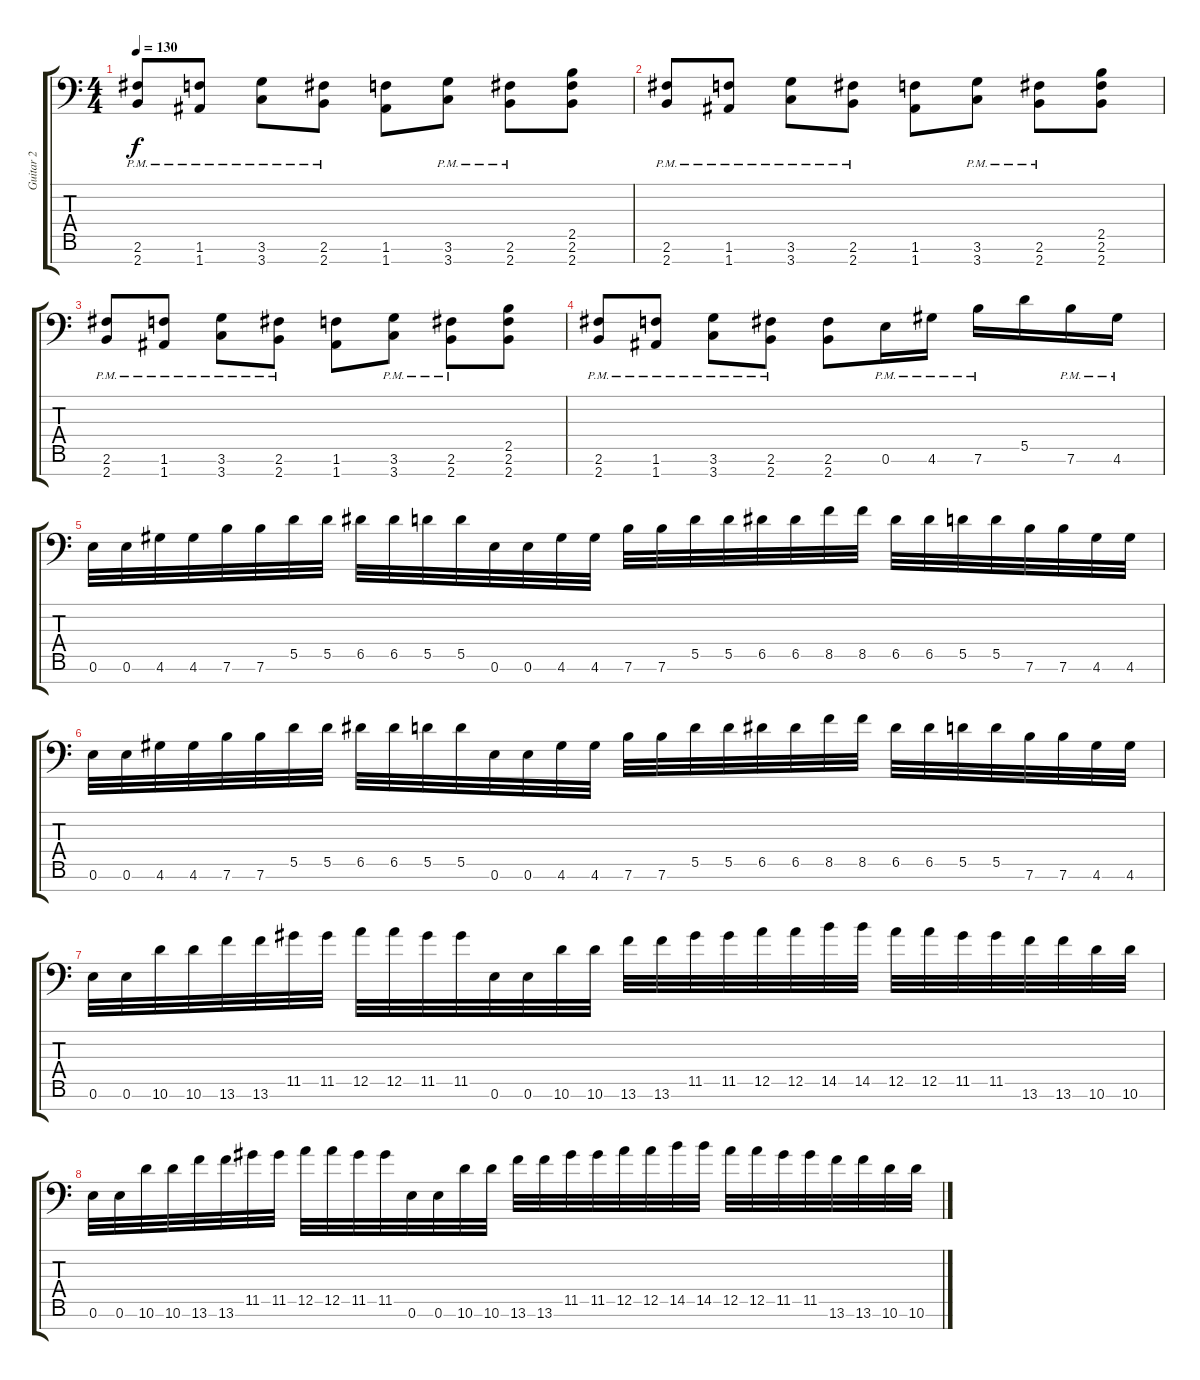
\track ("Guitar 2" "Guitar 2") {instrument distortionguitar}
\staff {score tabs}
\tuning (E4 B3 G3 D3 A2 E2 A1) {hide}
\ts (4 4)
\tempo 130
\clef f4
\ks c
(2.6{pm} 2.7{pm}).8{dy f} (1.6{pm} 1.7{pm}).8 (3.6{pm} 3.7{pm}).8 (2.6{pm} 2.7{pm}).8 (1.6 1.7).8 (3.6{pm} 3.7{pm}).8 (2.6{pm} 2.7{pm}).8 (2.5 2.6 2.7).8 |
(2.6{pm} 2.7{pm}).8 (1.6{pm} 1.7{pm}).8 (3.6{pm} 3.7{pm}).8 (2.6{pm} 2.7{pm}).8 (1.6 1.7).8 (3.6{pm} 3.7{pm}).8 (2.6{pm} 2.7{pm}).8 (2.5 2.6 2.7).8 |
(2.6{pm} 2.7{pm}).8 (1.6{pm} 1.7{pm}).8 (3.6{pm} 3.7{pm}).8 (2.6{pm} 2.7{pm}).8 (1.6 1.7).8 (3.6{pm} 3.7{pm}).8 (2.6{pm} 2.7{pm}).8 (2.5 2.6 2.7).8 |
(2.6{pm} 2.7{pm}).8 (1.6{pm} 1.7{pm}).8 (3.6{pm} 3.7{pm}).8 (2.6{pm} 2.7{pm}).8 (2.6 2.7).8 0.6{pm}.16 4.6{pm}.16 7.6{pm}.16 5.5.16 7.6{pm}.16 4.6{pm}.16 |
0.6.32 0.6.32 4.6.32 4.6.32 7.6.32 7.6.32 5.5.32 5.5.32 6.5.32 6.5.32 5.5.32 5.5.32 0.6.32 0.6.32 4.6.32 4.6.32 7.6.32 7.6.32 5.5.32 5.5.32 6.5.32 6.5.32 8.5.32 8.5.32 6.5.32 6.5.32 5.5.32 5.5.32 7.6.32 7.6.32 4.6.32 4.6.32 |
0.6.32 0.6.32 4.6.32 4.6.32 7.6.32 7.6.32 5.5.32 5.5.32 6.5.32 6.5.32 5.5.32 5.5.32 0.6.32 0.6.32 4.6.32 4.6.32 7.6.32 7.6.32 5.5.32 5.5.32 6.5.32 6.5.32 8.5.32 8.5.32 6.5.32 6.5.32 5.5.32 5.5.32 7.6.32 7.6.32 4.6.32 4.6.32 |
0.6.32 0.6.32 10.6.32 10.6.32 13.6.32 13.6.32 11.5.32 11.5.32 12.5.32 12.5.32 11.5.32 11.5.32 0.6.32 0.6.32 10.6.32 10.6.32 13.6.32 13.6.32 11.5.32 11.5.32 12.5.32 12.5.32 14.5.32 14.5.32 12.5.32 12.5.32 11.5.32 11.5.32 13.6.32 13.6.32 10.6.32 10.6.32 |
0.6.32 0.6.32 10.6.32 10.6.32 13.6.32 13.6.32 11.5.32 11.5.32 12.5.32 12.5.32 11.5.32 11.5.32 0.6.32 0.6.32 10.6.32 10.6.32 13.6.32 13.6.32 11.5.32 11.5.32 12.5.32 12.5.32 14.5.32 14.5.32 12.5.32 12.5.32 11.5.32 11.5.32 13.6.32 13.6.32 10.6.32 10.6.32
